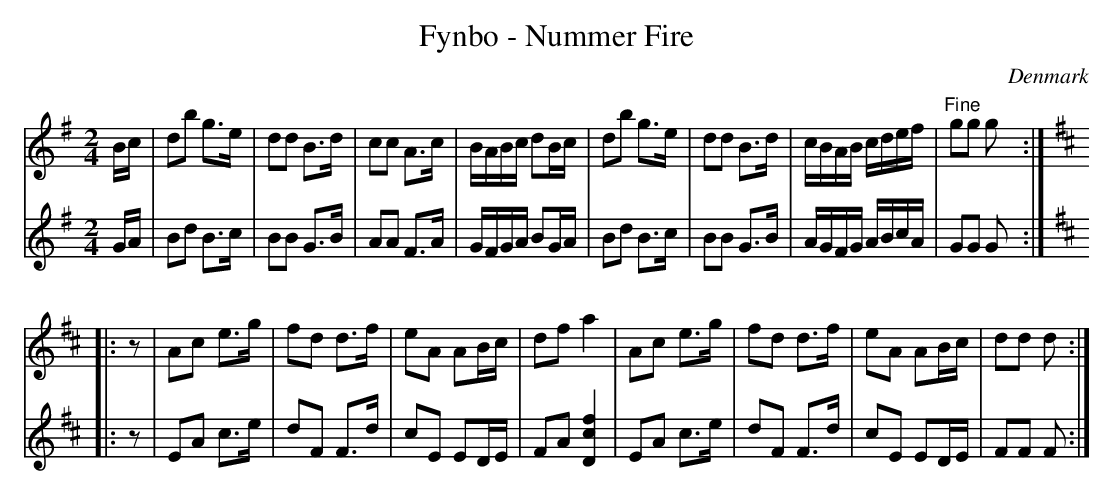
X:1
T:Fynbo - Nummer Fire
M:2/4
O:Denmark
K:G
V:1
Bc|\
d2b2 g3e|d2d2 B3d|c2c2 A3c|BABc d2Bc|\
d2b2 g3e|d2d2 B3d|cBAB cdef|"Fine"g2g2 g2::
K:D
z2|\
A2c2 e3g|f2d2 d3f|e2A2 A2Bc|d2f2 a4|\
A2c2 e3g|f2d2 d3f|e2A2 A2Bc|d2d2 d2:|
V:2
K:G
GA|\
B2d2 B3c|B2B2 G3B|A2A2 F3A|GFGA B2GA|\
B2d2 B3c|B2B2 G3B|AGFG ABcA|G2G2 G2::
K:D
z2|\
E2A2 c3e|d2F2 F3d|c2E2 E2DE|F2A2 [c4f4D4]|\
E2A2 c3e|d2F2 F3d|c2E2 E2DE|F2F2 F2:|
